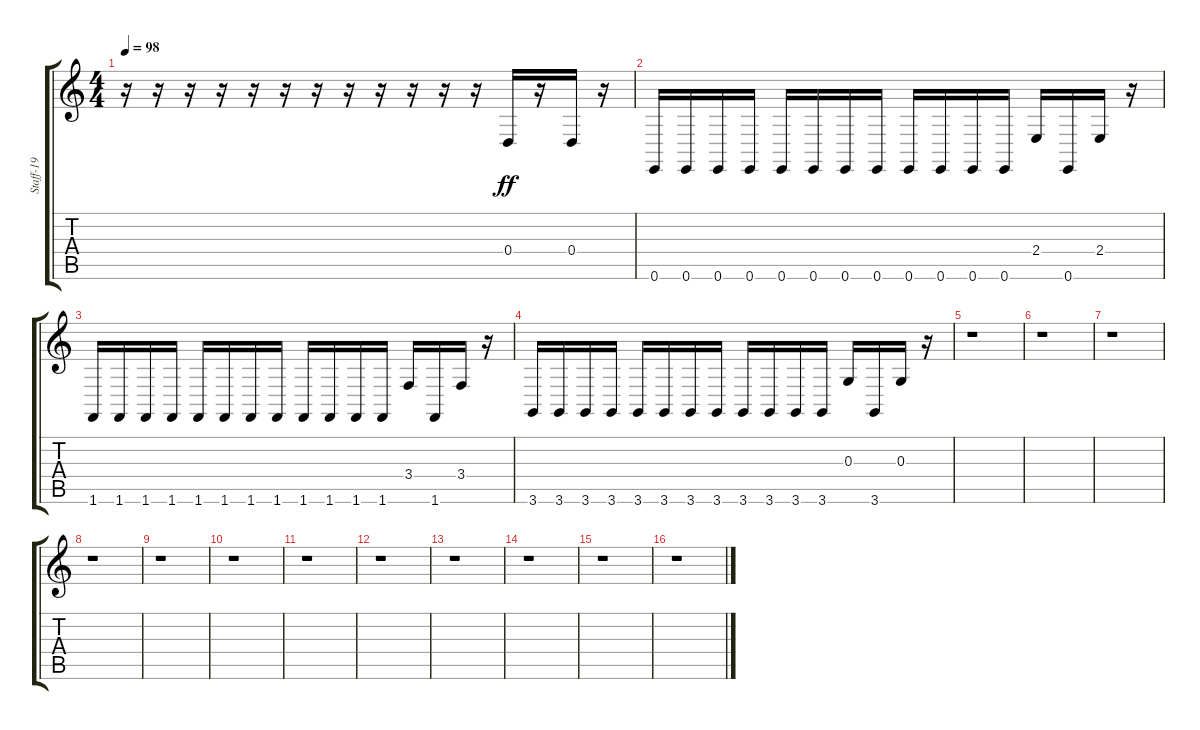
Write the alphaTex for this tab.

\track ("Staff-19" "Staff-19") {instrument lead8bassandlead}
\staff {score tabs}
\tuning (E4 B3 G3 D3 A2 E2) {hide}
\ts (4 4)
\tempo 98
\clef g2
\ks c
r.16{dy ff volume 1} r.16{volume 2} r.16{volume 2} r.16{volume 3} r.16{volume 4} r.16{volume 4} r.16{volume 5} r.16{volume 6} r.16{volume 6} r.16{volume 6} r.16{volume 7} r.16{volume 7} 0.4.16{volume 7} r.16{volume 8} 0.4.16{volume 7} r.16{volume 6} |
0.6.16{volume 1} 0.6.16{volume 2} 0.6.16{volume 2} 0.6.16{volume 3} 0.6.16{volume 4} 0.6.16{volume 4} 0.6.16{volume 5} 0.6.16{volume 6} 0.6.16{volume 6} 0.6.16{volume 6} 0.6.16{volume 7} 0.6.16{volume 7} 2.4.16{volume 7} 0.6.16{volume 8} 2.4.16{volume 7} r.16{volume 6} |
1.6.16{volume 1} 1.6.16{volume 2} 1.6.16{volume 2} 1.6.16{volume 3} 1.6.16{volume 4} 1.6.16{volume 4} 1.6.16{volume 5} 1.6.16{volume 6} 1.6.16{volume 6} 1.6.16{volume 6} 1.6.16{volume 7} 1.6.16{volume 7} 3.4.16{volume 7} 1.6.16{volume 8} 3.4.16{volume 7} r.16{volume 6} |
3.6.16{volume 1} 3.6.16{volume 2} 3.6.16{volume 2} 3.6.16{volume 3} 3.6.16{volume 4} 3.6.16{volume 4} 3.6.16{volume 5} 3.6.16{volume 6} 3.6.16{volume 6} 3.6.16{volume 6} 3.6.16{volume 7} 3.6.16{volume 7} 0.3.16{volume 7} 3.6.16{volume 8} 0.3.16{volume 7} r.16{volume 6} |
r.1 |
r.1 |
r.1 |
r.1 |
r.1 |
r.1 |
r.1 |
r.1 |
r.1 |
r.1 |
r.1 |
r.1
